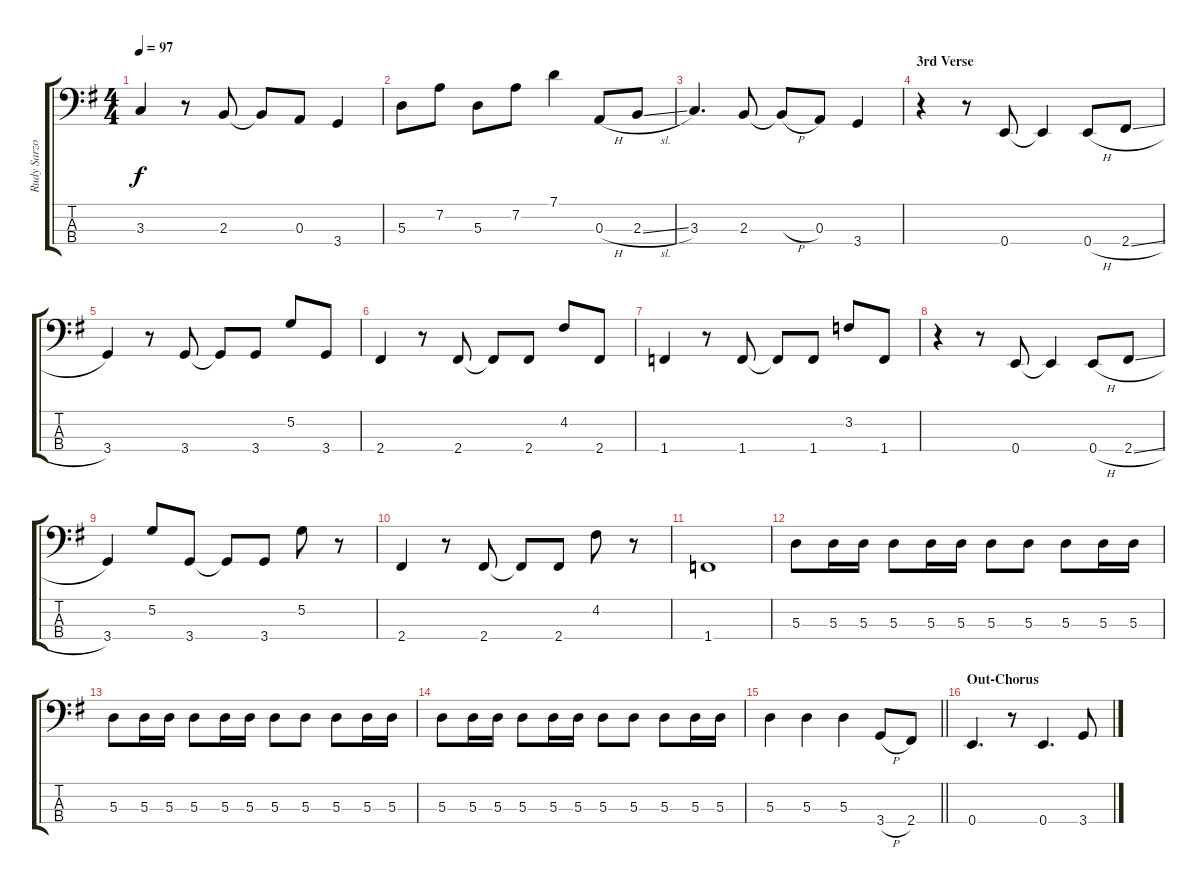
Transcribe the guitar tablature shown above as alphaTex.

\track ("Rudy Sarzo" "Rudy Sarzo") {instrument electricbassfinger}
\staff {score tabs}
\tuning (G2 D2 A1 E1) {hide}
\ts (4 4)
\tempo 97
\clef f4
\ks g
3.3.4{dy f} r.8 2.3.8 2.3{t}.8 0.3.8 3.4.4 |
5.3.8 7.2.8 5.3.8 7.2.8 7.1.4 0.3{h}.8 2.3{sl}.8 |
3.3.4{d} 2.3.8 2.3{h t}.8 0.3.8 3.4.4 |
\section ("" "3rd Verse")
r.4 r.8 0.4.8 0.4{t}.4 0.4{h}.8 2.4{sl}.8 |
3.4.4 r.8 3.4.8 3.4{t}.8 3.4.8 5.2.8 3.4.8 |
2.4.4 r.8 2.4.8 2.4{t}.8 2.4.8 4.2.8 2.4.8 |
1.4.4 r.8 1.4.8 1.4{t}.8 1.4.8 3.2.8 1.4.8 |
r.4 r.8 0.4.8 0.4{t}.4 0.4{h}.8 2.4{sl}.8 |
3.4.4 5.2.8 3.4.8 3.4{t}.8 3.4.8 5.2.8 r.8 |
2.4.4 r.8 2.4.8 2.4{t}.8 2.4.8 4.2.8 r.8 |
1.4.1 |
5.3.8 5.3.16 5.3.16 5.3.8 5.3.16 5.3.16 5.3.8 5.3.8 5.3.8 5.3.16 5.3.16 |
5.3.8 5.3.16 5.3.16 5.3.8 5.3.16 5.3.16 5.3.8 5.3.8 5.3.8 5.3.16 5.3.16 |
5.3.8 5.3.16 5.3.16 5.3.8 5.3.16 5.3.16 5.3.8 5.3.8 5.3.8 5.3.16 5.3.16 |
\barLineRight lightlight
5.3.4 5.3.4 5.3.4 3.4{h}.8 2.4.8 |
\section ("" "Out-Chorus")
0.4.4{d} r.8 0.4.4{d} 3.4.8
